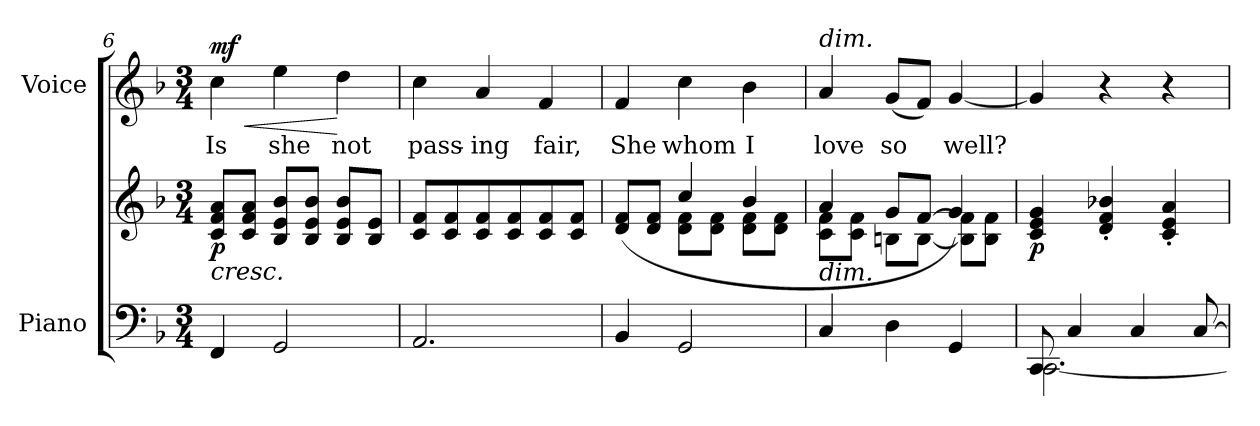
**kern	**kern	**dynam	**kern	**text	**dynam
*part2	*part2	*part2	*part1	*part1	*part1
*staff3	*staff2	*staff2/3	*staff1	*staff1	*staff1
*I"Piano	*	*	*I"Voice	*	*
*I'Pno	*	*	*	*	*
*clefF4	*clefG2	*	*clefG2	*	*
*k[b-]	*k[b-]	*	*k[b-]	*	*
*M3/4	*M3/4	*	*M3/4	*	*
=6	=6	=6	=6	=6	=6
!	!	!LO:HP:b	!	!	!LO:HP:b
!	!	!LO:DY:n=1:b	!	!	!LO:DY:n=1:a
4FF/	8c/ 8f/ 8a/L	< p	4cc\	Is	< mf
.	8c/ 8f/ 8a/J	.	.	.	.
2GG/	8B-/ 8e/ 8b-/L	.	4ee\	she	.
.	8B-/ 8e/ 8b-/J	.	.	.	.
.	8B-/ 8e/ 8b-/L	.	4dd\	not	[
.	8B-/ 8e/J	.	.	.	.
=7	=7	=7	=7	=7	=7
2.AA/	8c/ 8f/L	.	4cc\	pass-	.
.	8c/ 8f/	.	.	.	.
.	8c/ 8f/	.	4a/	-ing	.
.	8c/ 8f/	.	.	.	.
.	8c/ 8f/	.	4f/	fair,	.
.	8c/ 8f/J	.	.	.	.
=8	=8	=8	=8	=8	=8
*	*^	*	*	*	*
4BB-/	(8d/ 8f/L	4ryy	.	4f/	She	.
.	8d/ 8f/J	.	.	.	.	.
2GG/	4cc/	8d\ 8f\L	.	4cc\	whom	.
.	.	8d\ 8f\J	.	.	.	.
.	4b-/	8d\ 8f\L	.	4b-\	I	.
.	.	8d\ 8f\J	.	.	.	.
=9	=9	=9	=9	=9	=9	=9
!	!	!	!	!LO:TX:a:i:t=dim.	!	!
!	!LO:TX:b:i:t=dim.	!	!	!	!	!
4C/	4a/	8c\ 8f\L	.	4a/	love	.
.	.	8c\ 8f\J	.	.	.	.
4D\	8g/L	8Bn\L	.	(8g/L	so	.
.	[<8f/J	[8B\J	.	8f/J)	.	.
4GG/	4g/)	8B\] 8f\]L	.	[4g/	well?	.
.	.	8B\ 8f\J	.	.	.	.
=10	=10	=10	=10	=10	=10	=10
*^	*	*	*	*	*	*
!	!	!	!	!LO:DY:b	!	!	!
*	*	*v	*v	*	*	*	*
8CC/	[2.CC\	4c/ 4e/ 4g/	p	4g/]	.	.
4C/	.	.	.	.	.	.
.	.	4d/' 4f/' 4b-X/'	.	4r	.	.
4C/	.	.	.	.	.	.
.	.	4c/' 4e/' 4a/'	[	4r	.	.
[8C/	.	.	.	.	.	.
*v	*v	*	*	*	*	*
=	=	=	=	=	=
*-	*-	*-	*-	*-	*-
